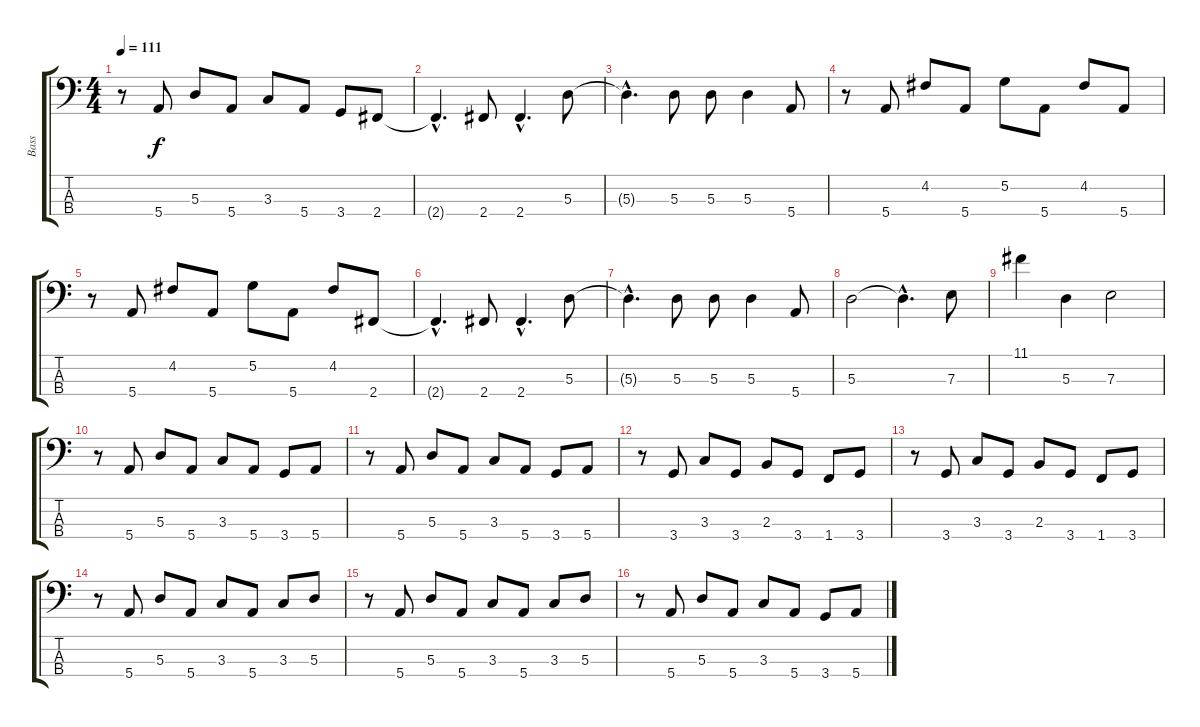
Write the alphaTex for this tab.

\track ("Bass" "Bass") {instrument electricbassfinger}
\staff {score tabs}
\tuning (G2 D2 A1 E1) {hide}
\ts (4 4)
\tempo 111
\clef f4
\ks c
r.8{dy f} 5.4.8 5.3.8 5.4.8 3.3.8 5.4.8 3.4.8 2.4.8 |
2.4{hac t}.4{d} 2.4.8 2.4{hac}.4{d} 5.3.8 |
5.3{hac t}.4{d} 5.3.8 5.3.8 5.3.4 5.4.8 |
r.8 5.4.8 4.2.8 5.4.8 5.2.8 5.4.8 4.2.8 5.4.8 |
r.8 5.4.8 4.2.8 5.4.8 5.2.8 5.4.8 4.2.8 2.4.8 |
2.4{hac t}.4{d} 2.4.8 2.4{hac}.4{d} 5.3.8 |
5.3{hac t}.4{d} 5.3.8 5.3.8 5.3.4 5.4.8 |
5.3.2 5.3{hac t}.4{d} 7.3.8 |
11.1.4 5.3.4 7.3.2 |
r.8 5.4.8 5.3.8 5.4.8 3.3.8 5.4.8 3.4.8 5.4.8 |
r.8 5.4.8 5.3.8 5.4.8 3.3.8 5.4.8 3.4.8 5.4.8 |
r.8 3.4.8 3.3.8 3.4.8 2.3.8 3.4.8 1.4.8 3.4.8 |
r.8 3.4.8 3.3.8 3.4.8 2.3.8 3.4.8 1.4.8 3.4.8 |
r.8 5.4.8 5.3.8 5.4.8 3.3.8 5.4.8 3.3.8 5.3.8 |
r.8 5.4.8 5.3.8 5.4.8 3.3.8 5.4.8 3.3.8 5.3.8 |
r.8 5.4.8 5.3.8 5.4.8 3.3.8 5.4.8 3.4.8 5.4.8
